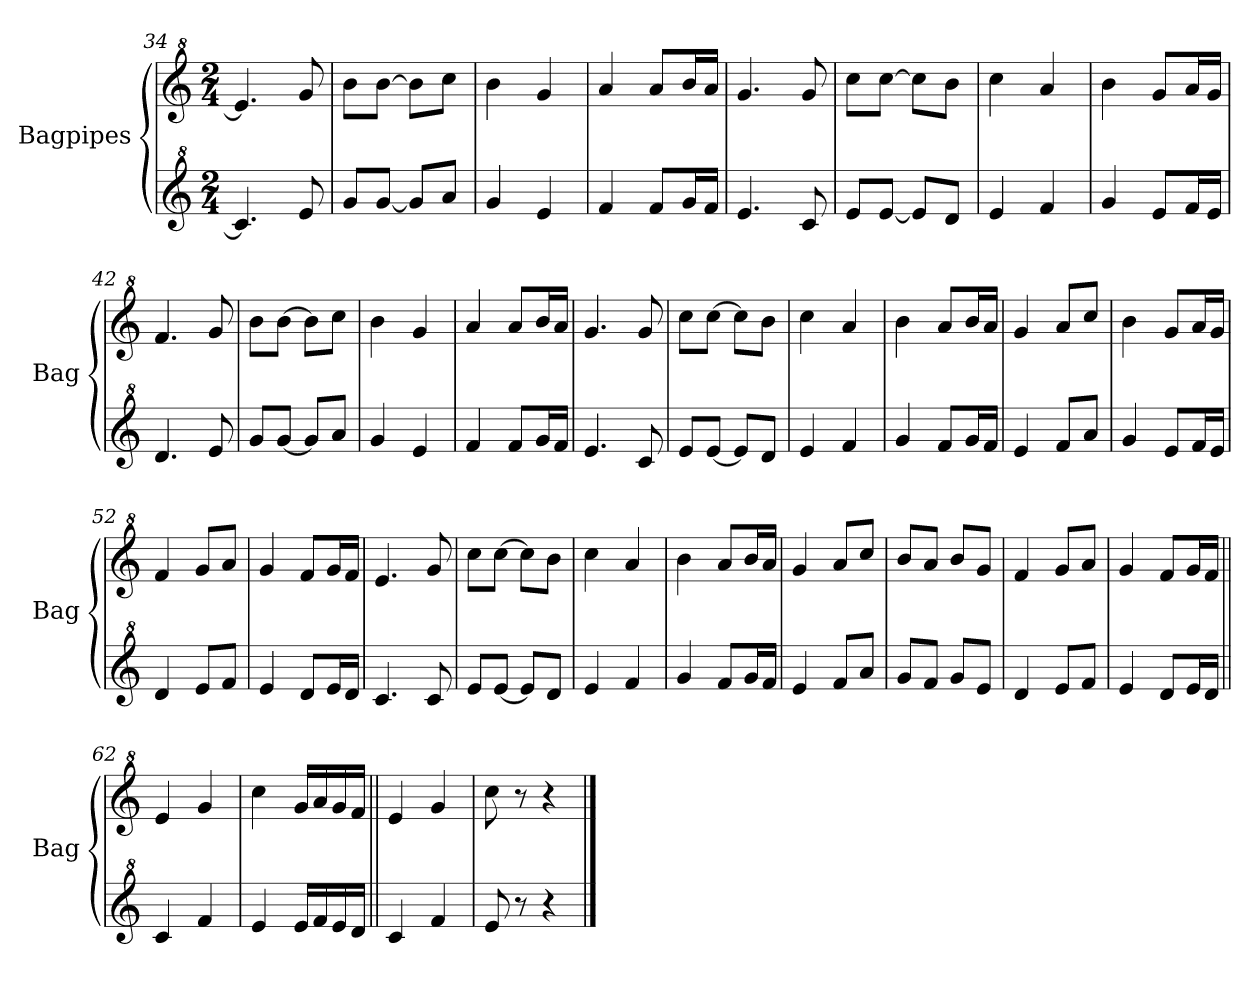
**kern	**kern
*part2	*part1
*staff2	*staff1
*I"Bagpipes	*I"Bagpipes
*I'Bag	*I'Bag
*clefG^2	*clefG^2
*k[]	*k[]
*C:	*C:
*M2/4	*M2/4
=34	=34
4.cc/]	4.ee/]
8ee/	8gg/
=35	=35
8gg/L	8bb\L
[8gg/J	[8bb\J
8gg/L]	8bb\L]
8aa/J	8ccc\J
=36	=36
4gg/	4bb\
4ee/	4gg/
=37	=37
4ff/	4aa/
8ff/L	8aa/L
16gg/L	16bb/L
16ff/JJ	16aa/JJ
!!LO:LB:g=z
=38	=38
4.ee/	4.gg/
8cc/	8gg/
=39	=39
8ee/L	8ccc\L
[8ee/J	[8ccc\J
8ee/L]	8ccc\L]
8dd/J	8bb\J
=40	=40
4ee/	4ccc\
4ff/	4aa/
=41	=41
4gg/	4bb\
8ee/L	8gg/L
16ff/L	16aa/L
16ee/JJ	16gg/JJ
=42	=42
4.dd/	4.ff/
8ee/	8gg/
=43	=43
8gg/L	8bb\L
[8gg/J	[8bb\J
8gg/L]	8bb\L]
8aa/J	8ccc\J
=44	=44
4gg/	4bb\
4ee/	4gg/
=45	=45
4ff/	4aa/
8ff/L	8aa/L
16gg/L	16bb/L
16ff/JJ	16aa/JJ
=46	=46
4.ee/	4.gg/
8cc/	8gg/
=47	=47
8ee/L	8ccc\L
[8ee/J	[8ccc\J
8ee/L]	8ccc\L]
8dd/J	8bb\J
=48	=48
4ee/	4ccc\
4ff/	4aa/
=49	=49
4gg/	4bb\
8ff/L	8aa/L
16gg/L	16bb/L
16ff/JJ	16aa/JJ
!!LO:LB:g=z
=50	=50
4ee/	4gg/
8ff/L	8aa/L
8aa/J	8ccc/J
=51	=51
4gg/	4bb\
8ee/L	8gg/L
16ff/L	16aa/L
16ee/JJ	16gg/JJ
=52	=52
4dd/	4ff/
8ee/L	8gg/L
8ff/J	8aa/J
=53	=53
4ee/	4gg/
8dd/L	8ff/L
16ee/L	16gg/L
16dd/JJ	16ff/JJ
=54	=54
4.cc/	4.ee/
8cc/	8gg/
=55	=55
8ee/L	8ccc\L
[8ee/J	[8ccc\J
8ee/L]	8ccc\L]
8dd/J	8bb\J
=56	=56
4ee/	4ccc\
4ff/	4aa/
=57	=57
4gg/	4bb\
8ff/L	8aa/L
16gg/L	16bb/L
16ff/JJ	16aa/JJ
=58	=58
4ee/	4gg/
8ff/L	8aa/L
8aa/J	8ccc/J
=59	=59
8gg/L	8bb/L
8ff/J	8aa/J
8gg/L	8bb/L
8ee/J	8gg/J
=60	=60
4dd/	4ff/
8ee/L	8gg/L
8ff/J	8aa/J
=61	=61
4ee/	4gg/
8dd/L	8ff/L
16ee/L	16gg/L
16dd/JJ	16ff/JJ
!!LO:PB:g=z
=62||	=62||
4cc/	4ee/
4ff/	4gg/
=63	=63
4ee/	4ccc\
16ee/LL	16gg/LL
16ff/	16aa/
16ee/	16gg/
16dd/JJ	16ff/JJ
=64||	=64||
4cc/	4ee/
4ff/	4gg/
=65	=65
8ee/	8ccc\
8r	8r
4r	4r
==	==
*-	*-
